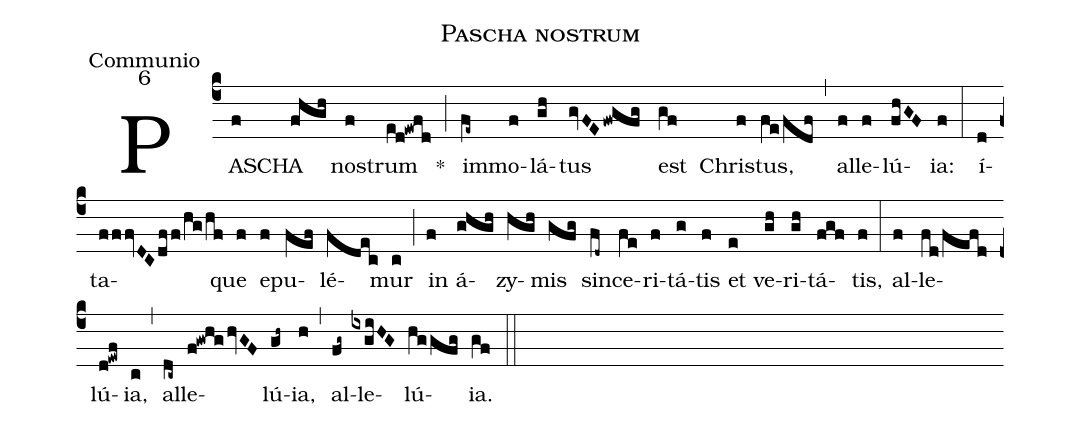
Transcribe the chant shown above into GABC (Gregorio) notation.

name:Pascha nostrum;
office-part:Communio;
mode:6;
%%
(c4) PA(f)SCHA(fhgh) nos(f)trum(ed!ewfd) *(;) im(fe~)mo(f)lá(gh)tus(gvFE/fwgfg) est(gf) Chris(f)tus,(fe/fdf) (,) al(f)le(f)lú(fhGF)ia:(f) (:) í(d)ta(fffvDC/dff/hg/hf)que(f) e(f)pu(fef)lé(fdec)mur(c) (;) in(f) á(ghgh)zy(hgh)mis(gfg) sin(fd~)ce(fe)ri(f)tá(g)tis(f) et(e) ve(gh)ri(gh)tá(fgf)tis,(f) (:) al(f)le(fd/fefd)lú(d!ewf)ia,(c) (,) al(dc~)le(f!gwhg/hvGF)lú(gh~)ia,(h) (,) al(fg~)le(ixgiHG)lú(hggfg)ia.(gf) (::)
